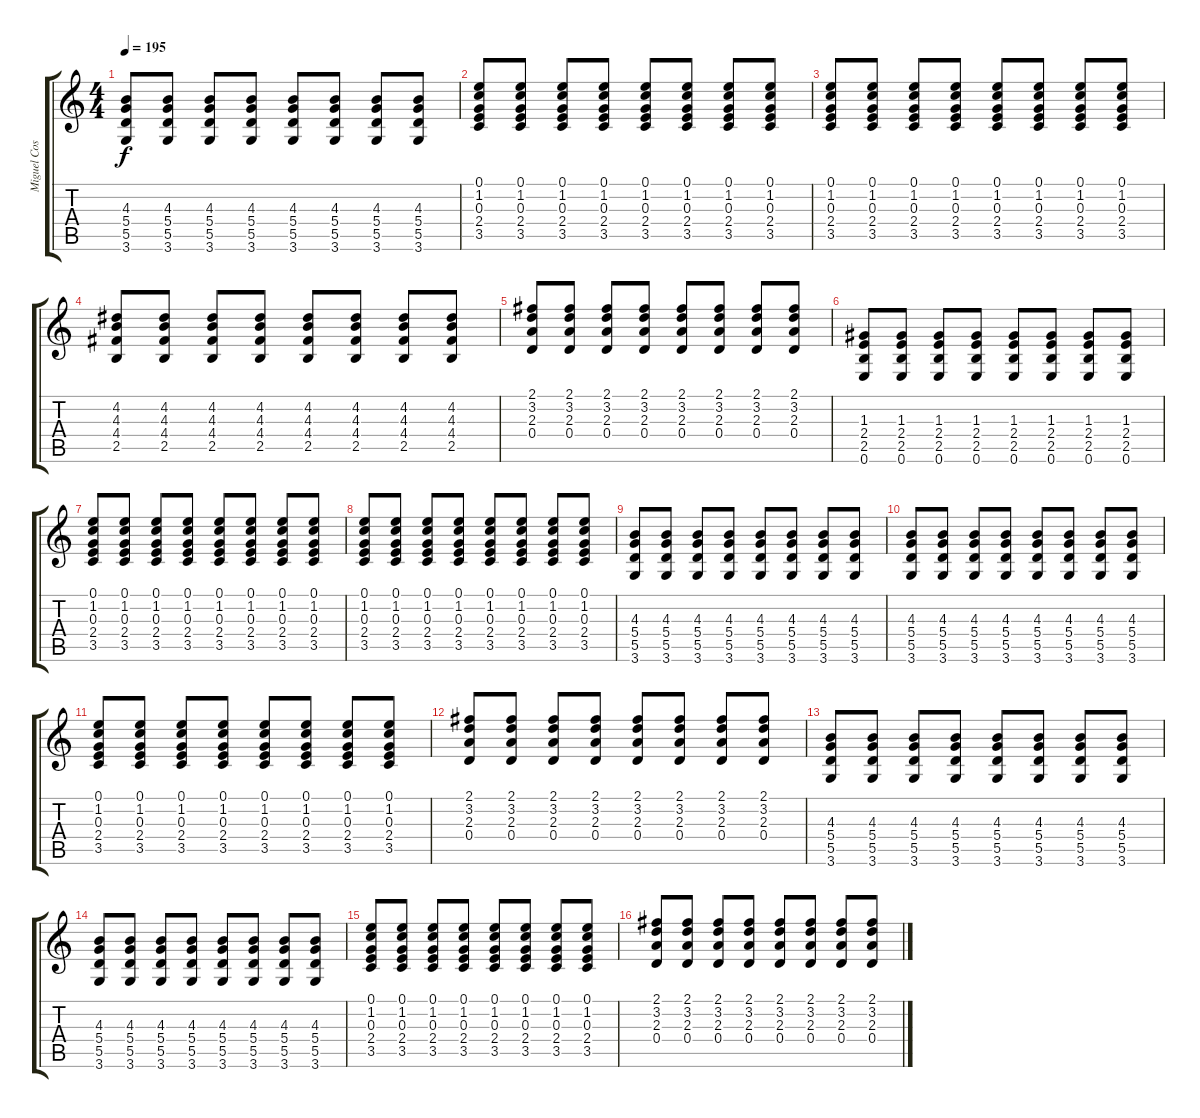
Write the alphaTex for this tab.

\track ("Miguel Costas" "Miguel Cos") {instrument overdrivenguitar}
\staff {score tabs}
\tuning (E4 B3 G3 D3 A2 E2) {hide}
\ts (4 4)
\tempo 195
\clef g2
\ks c
(4.3 5.4 5.5 3.6).8{dy f} (4.3 5.4 5.5 3.6).8 (4.3 5.4 5.5 3.6).8 (4.3 5.4 5.5 3.6).8 (4.3 5.4 5.5 3.6).8 (4.3 5.4 5.5 3.6).8 (4.3 5.4 5.5 3.6).8 (4.3 5.4 5.5 3.6).8 |
(0.1 1.2 0.3 2.4 3.5).8 (0.1 1.2 0.3 2.4 3.5).8 (0.1 1.2 0.3 2.4 3.5).8 (0.1 1.2 0.3 2.4 3.5).8 (0.1 1.2 0.3 2.4 3.5).8 (0.1 1.2 0.3 2.4 3.5).8 (0.1 1.2 0.3 2.4 3.5).8 (0.1 1.2 0.3 2.4 3.5).8 |
(0.1 1.2 0.3 2.4 3.5).8 (0.1 1.2 0.3 2.4 3.5).8 (0.1 1.2 0.3 2.4 3.5).8 (0.1 1.2 0.3 2.4 3.5).8 (0.1 1.2 0.3 2.4 3.5).8 (0.1 1.2 0.3 2.4 3.5).8 (0.1 1.2 0.3 2.4 3.5).8 (0.1 1.2 0.3 2.4 3.5).8 |
(4.2 4.3 4.4 2.5).8 (4.2 4.3 4.4 2.5).8 (4.2 4.3 4.4 2.5).8 (4.2 4.3 4.4 2.5).8 (4.2 4.3 4.4 2.5).8 (4.2 4.3 4.4 2.5).8 (4.2 4.3 4.4 2.5).8 (4.2 4.3 4.4 2.5).8 |
(2.1 3.2 2.3 0.4).8 (2.1 3.2 2.3 0.4).8 (2.1 3.2 2.3 0.4).8 (2.1 3.2 2.3 0.4).8 (2.1 3.2 2.3 0.4).8 (2.1 3.2 2.3 0.4).8 (2.1 3.2 2.3 0.4).8 (2.1 3.2 2.3 0.4).8 |
(1.3 2.4 2.5 0.6).8 (1.3 2.4 2.5 0.6).8 (1.3 2.4 2.5 0.6).8 (1.3 2.4 2.5 0.6).8 (1.3 2.4 2.5 0.6).8 (1.3 2.4 2.5 0.6).8 (1.3 2.4 2.5 0.6).8 (1.3 2.4 2.5 0.6).8 |
(0.1 1.2 0.3 2.4 3.5).8 (0.1 1.2 0.3 2.4 3.5).8 (0.1 1.2 0.3 2.4 3.5).8 (0.1 1.2 0.3 2.4 3.5).8 (0.1 1.2 0.3 2.4 3.5).8 (0.1 1.2 0.3 2.4 3.5).8 (0.1 1.2 0.3 2.4 3.5).8 (0.1 1.2 0.3 2.4 3.5).8 |
(0.1 1.2 0.3 2.4 3.5).8 (0.1 1.2 0.3 2.4 3.5).8 (0.1 1.2 0.3 2.4 3.5).8 (0.1 1.2 0.3 2.4 3.5).8 (0.1 1.2 0.3 2.4 3.5).8 (0.1 1.2 0.3 2.4 3.5).8 (0.1 1.2 0.3 2.4 3.5).8 (0.1 1.2 0.3 2.4 3.5).8 |
(4.3 5.4 5.5 3.6).8 (4.3 5.4 5.5 3.6).8 (4.3 5.4 5.5 3.6).8 (4.3 5.4 5.5 3.6).8 (4.3 5.4 5.5 3.6).8 (4.3 5.4 5.5 3.6).8 (4.3 5.4 5.5 3.6).8 (4.3 5.4 5.5 3.6).8 |
(4.3 5.4 5.5 3.6).8 (4.3 5.4 5.5 3.6).8 (4.3 5.4 5.5 3.6).8 (4.3 5.4 5.5 3.6).8 (4.3 5.4 5.5 3.6).8 (4.3 5.4 5.5 3.6).8 (4.3 5.4 5.5 3.6).8 (4.3 5.4 5.5 3.6).8 |
(0.1 1.2 0.3 2.4 3.5).8 (0.1 1.2 0.3 2.4 3.5).8 (0.1 1.2 0.3 2.4 3.5).8 (0.1 1.2 0.3 2.4 3.5).8 (0.1 1.2 0.3 2.4 3.5).8 (0.1 1.2 0.3 2.4 3.5).8 (0.1 1.2 0.3 2.4 3.5).8 (0.1 1.2 0.3 2.4 3.5).8 |
(2.1 3.2 2.3 0.4).8 (2.1 3.2 2.3 0.4).8 (2.1 3.2 2.3 0.4).8 (2.1 3.2 2.3 0.4).8 (2.1 3.2 2.3 0.4).8 (2.1 3.2 2.3 0.4).8 (2.1 3.2 2.3 0.4).8 (2.1 3.2 2.3 0.4).8 |
(4.3 5.4 5.5 3.6).8 (4.3 5.4 5.5 3.6).8 (4.3 5.4 5.5 3.6).8 (4.3 5.4 5.5 3.6).8 (4.3 5.4 5.5 3.6).8 (4.3 5.4 5.5 3.6).8 (4.3 5.4 5.5 3.6).8 (4.3 5.4 5.5 3.6).8 |
(4.3 5.4 5.5 3.6).8 (4.3 5.4 5.5 3.6).8 (4.3 5.4 5.5 3.6).8 (4.3 5.4 5.5 3.6).8 (4.3 5.4 5.5 3.6).8 (4.3 5.4 5.5 3.6).8 (4.3 5.4 5.5 3.6).8 (4.3 5.4 5.5 3.6).8 |
(0.1 1.2 0.3 2.4 3.5).8 (0.1 1.2 0.3 2.4 3.5).8 (0.1 1.2 0.3 2.4 3.5).8 (0.1 1.2 0.3 2.4 3.5).8 (0.1 1.2 0.3 2.4 3.5).8 (0.1 1.2 0.3 2.4 3.5).8 (0.1 1.2 0.3 2.4 3.5).8 (0.1 1.2 0.3 2.4 3.5).8 |
(2.1 3.2 2.3 0.4).8 (2.1 3.2 2.3 0.4).8 (2.1 3.2 2.3 0.4).8 (2.1 3.2 2.3 0.4).8 (2.1 3.2 2.3 0.4).8 (2.1 3.2 2.3 0.4).8 (2.1 3.2 2.3 0.4).8 (2.1 3.2 2.3 0.4).8
